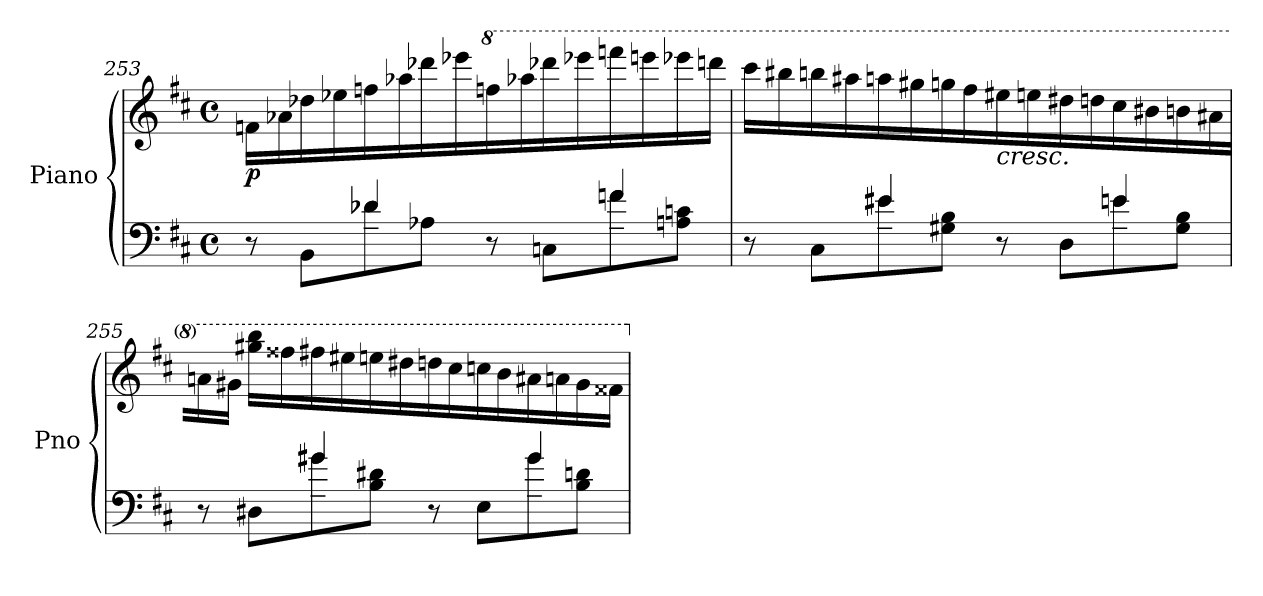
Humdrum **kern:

**kern	**kern	**dynam
*part1	*part1	*part1
*staff2	*staff1	*staff1/2
*I"Piano	*	*
*I'Pno	*	*
*clefF4	*clefG2	*
*k[f#c#]	*k[f#c#]	*
*M4/4	*M4/4	*
*met(c)	*met(c)	*
=253	=253	=253
*^	*	*
!	!	!	!LO:DY:b
8r	4ryy	16fn\LL	p
.	.	16a-X\	.
8BB\L	.	16dd-X\	.
.	.	16ee-X\	.
8d-X\	4d-~/	16ffn\	.
.	.	16aa-X\	.
8A-X\J	.	16ddd-X\	.
.	.	16eee-X\	.
*	*	*8va	*
8r	4ryy	16fffn\	.
.	.	16aaa-X\	.
8Cn\L	.	16dddd-X\	.
.	.	16eeee-X\	.
8fn\	4f~/	16ffffn\	.
.	.	16eeeen\	.
8An\ 8cn\J	.	16eeee-X\	.
.	.	16ddddn\JJ	.
!!LO:LB:g=z
=254	=254	=254	=254
8r	4ryy	16cccc#\LL	.
.	.	16bbb#X\	.
8C#\L	.	16bbbn\	.
.	.	16aaa#X\	.
8e#X\	4e#~/	16aaan\	.
.	.	16ggg#X\	.
8G#X\ 8B\J	.	16gggn\	.
.	.	16fff#\	.
!	!	!LO:TX:b:i:t=cresc.	!
8r	4ryy	16eee#X\	.
.	.	16eeen\	.
8D\L	.	16ddd#X\	.
.	.	16dddn\	.
8en\	4e~/	16ccc#\	.
.	.	16bb#X\	.
8G#\ 8B\J	.	16bbn\	.
.	.	16aa#X\	.
=255	=255	=255	=255
8r	4ryy	16aan\	.
.	.	16gg#X\JJ	.
8D#X\L	.	16ggg#X\ 16bbb\LL	.
.	.	16fff##X\	.
8g#X\	4g#~/	16fff#X\	.
.	.	16eee#X\	.
8B\ 8d#X\J	.	16eeen\	.
.	.	16ddd#X\	.
8r	4ryy	16dddn\	.
.	.	16ccc#\	.
8E\L	.	16cccn\	.
.	.	16bb\	.
8g#\	4g#~/	16aa#X\	.
.	.	16aan\	.
8B\ 8dn\J	.	16gg#\	.
.	.	16ff##X\JJ	.
*v	*v	*	*
*	*X8va	*
=	=	=
*-	*-	*-
